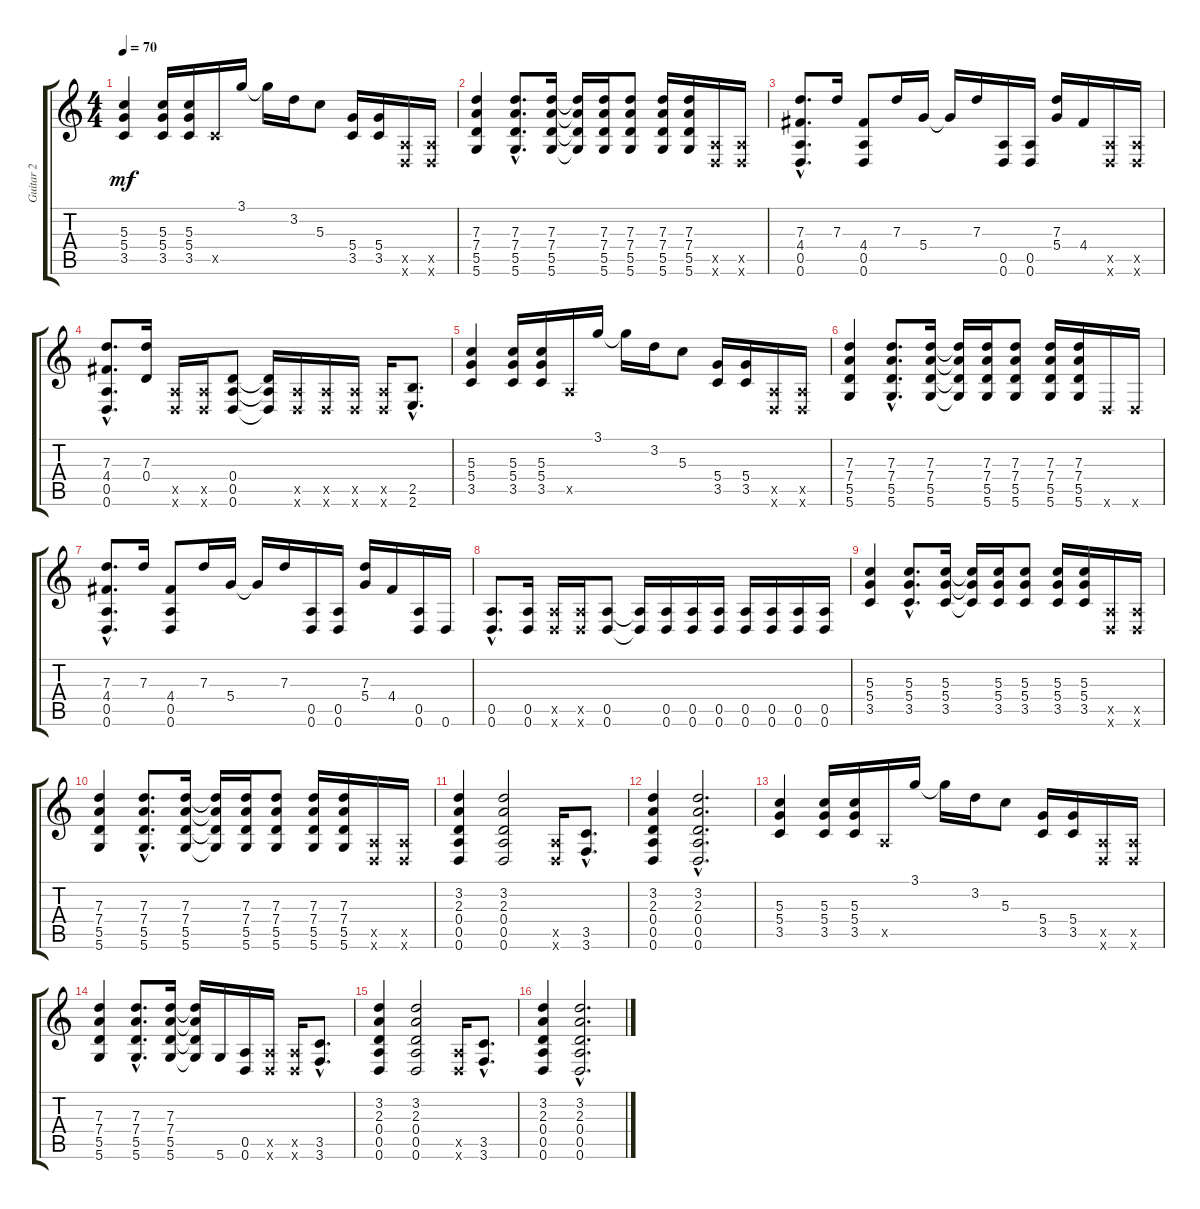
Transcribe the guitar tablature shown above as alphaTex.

\track ("Guitar 2" "Guitar 2") {instrument distortionguitar}
\staff {score tabs}
\tuning (E4 B3 G3 D3 A2 D2) {hide}
\ts (4 4)
\tempo 70
\clef g2
\ks c
(5.3 5.4 3.5).4{dy mf} (5.3 5.4 3.5).16 (5.3 5.4 3.5).16 3.5{x}.16 3.1.16 3.1{t}.16 3.2.16 5.3.8 (5.4 3.5).16 (5.4 3.5).16 (0.5{x} 0.6{x}).16 (0.5{x} 0.6{x}).16 |
(7.3 7.4 5.5 5.6).4 (7.3{hac} 7.4{hac} 5.5{hac} 5.6{hac}).8{d} (7.3 7.4 5.5 5.6).16 (7.3{t} 7.4{t} 5.5{t} 5.6{t}).16 (7.3 7.4 5.5 5.6).16 (7.3 7.4 5.5 5.6).8 (7.3 7.4 5.5 5.6).16 (7.3 7.4 5.5 5.6).16 (0.5{x} 0.6{x}).16 (0.5{x} 0.6{x}).16 |
(7.3{hac} 4.4{hac} 0.5{hac} 0.6{hac}).8{d} 7.3.16 (4.4 0.5 0.6).8 7.3.16 5.4.16 5.4{t}.16 7.3.16 (0.5 0.6).16 (0.5 0.6).16 (7.3 5.4).16 4.4.16 (0.5{x} 0.6{x}).16 (0.5{x} 0.6{x}).16 |
(7.3{hac} 4.4{hac} 0.5{hac} 0.6{hac}).8{d} (7.3 0.4).16 (0.5{x} 0.6{x}).16 (0.5{x} 0.6{x}).16 (0.4 0.5 0.6).8 (0.4{t} 0.5{t} 0.6{t}).16 (0.5{x} 0.6{x}).16 (0.5{x} 0.6{x}).16 (0.5{x} 0.6{x}).16 (0.5{x} 0.6{x}).16 (2.5{hac} 2.6{hac}).8{d} |
(5.3 5.4 3.5).4 (5.3 5.4 3.5).16 (5.3 5.4 3.5).16 0.5{x}.16 3.1.16 3.1{t}.16 3.2.16 5.3.8 (5.4 3.5).16 (5.4 3.5).16 (0.5{x} 0.6{x}).16 (0.5{x} 0.6{x}).16 |
(7.3 7.4 5.5 5.6).4 (7.3{hac} 7.4{hac} 5.5{hac} 5.6{hac}).8{d} (7.3 7.4 5.5 5.6).16 (7.3{t} 7.4{t} 5.5{t} 5.6{t}).16 (7.3 7.4 5.5 5.6).16 (7.3 7.4 5.5 5.6).8 (7.3 7.4 5.5 5.6).16 (7.3 7.4 5.5 5.6).16 0.6{x}.16 0.6{x}.16 |
(7.3{hac} 4.4{hac} 0.5{hac} 0.6{hac}).8{d} 7.3.16 (4.4 0.5 0.6).8 7.3.16 5.4.16 5.4{t}.16 7.3.16 (0.5 0.6).16 (0.5 0.6).16 (7.3 5.4).16 4.4.16 (0.5 0.6).16 0.6.16 |
(0.5{hac} 0.6{hac}).8{d} (0.5 0.6).16 (0.5{x} 0.6{x}).16 (0.5{x} 0.6{x}).16 (0.5 0.6).8 (0.5{t} 0.6{t}).16 (0.5 0.6).16 (0.5 0.6).16 (0.5 0.6).16 (0.5 0.6).16 (0.5 0.6).16 (0.5 0.6).16 (0.5 0.6).16 |
(5.3 5.4 3.5).4 (5.3{hac} 5.4{hac} 3.5{hac}).8{d} (5.3 5.4 3.5).16 (5.3{t} 5.4{t} 3.5{t}).16 (5.3 5.4 3.5).16 (5.3 5.4 3.5).8 (5.3 5.4 3.5).16 (5.3 5.4 3.5).16 (0.5{x} 0.6{x}).16 (0.5{x} 0.6{x}).16 |
(7.3 7.4 5.5 5.6).4 (7.3{hac} 7.4{hac} 5.5{hac} 5.6{hac}).8{d} (7.3 7.4 5.5 5.6).16 (7.3{t} 7.4{t} 5.5{t} 5.6{t}).16 (7.3 7.4 5.5 5.6).16 (7.3 7.4 5.5 5.6).8 (7.3 7.4 5.5 5.6).16 (7.3 7.4 5.5 5.6).16 (0.5{x} 0.6{x}).16 (0.5{x} 0.6{x}).16 |
(3.2 2.3 0.4 0.5 0.6).4 (3.2 2.3 0.4 0.5 0.6).2 (0.5{x} 0.6{x}).16 (3.5{hac} 3.6{hac}).8{d} |
(3.2 2.3 0.4 0.5 0.6).4 (3.2{hac} 2.3{hac} 0.4{hac} 0.5{hac} 0.6{hac}).2{d} |
(5.3 5.4 3.5).4 (5.3 5.4 3.5).16 (5.3 5.4 3.5).16 0.5{x}.16 3.1.16 3.1{t}.16 3.2.16 5.3.8 (5.4 3.5).16 (5.4 3.5).16 (0.5{x} 0.6{x}).16 (0.5{x} 0.6{x}).16 |
(7.3 7.4 5.5 5.6).4 (7.3{hac} 7.4{hac} 5.5{hac} 5.6{hac}).8{d} (7.3 7.4 5.5 5.6).16 (7.3{t} 7.4{t} 5.5{t} 5.6{t}).16 5.6.16 (0.5 0.6).16 (0.5{x} 0.6{x}).16 (0.5{x} 0.6{x}).16 (3.5{hac} 3.6{hac}).8{d} |
(3.2 2.3 0.4 0.5 0.6).4 (3.2 2.3 0.4 0.5 0.6).2 (0.5{x} 0.6{x}).16 (3.5{hac} 3.6{hac}).8{d} |
(3.2 2.3 0.4 0.5 0.6).4 (3.2{hac} 2.3{hac} 0.4{hac} 0.5{hac} 0.6{hac}).2{d}
